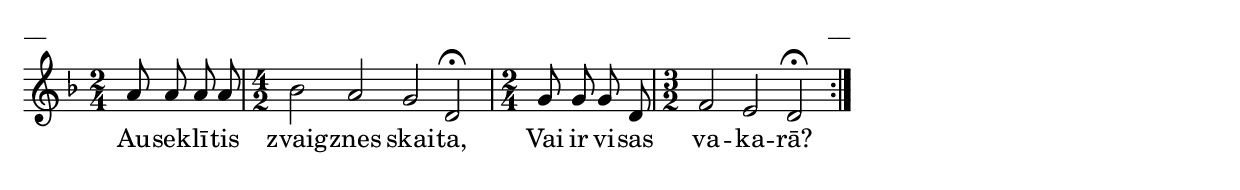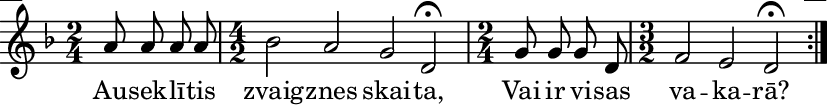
\version "2.13.18"
#(ly:set-option 'crop #t)

%\header {
%    title = "Auseklītis zvaigznes skaita"
%} 
\paper {
line-width = 14\cm
left-margin = 0.4\cm
between-system-padding = 0.1\cm
between-system-space = 0.1\cm
}
\layout {
indent = #0
ragged-last = ##f
}


voiceA = \relative c' {
\clef "treble"
\key d \minor
\time 2/4
\repeat volta 2 {
a'8 a a a \time 4/2
bes2 a g d\fermata \time 2/4
g8 g g d \time 3/2 
f2 e d\fermata
}
} 



lyricA = \lyricmode {
Au -- sek -- lī -- tis zvaig -- znes skai -- ta, 
Vai ir vi -- sas va -- ka -- rā? 
}



fullScore = <<
\new Staff {
<<
\new Voice = "voiceA" { \oneVoice \autoBeamOff \voiceA }
\new Lyrics \lyricsto "voiceA" \lyricA
>>
}
>>

\score {
\fullScore
\header { piece = "__" opus = "__" }
}
\markup { \with-color #(x11-color 'white) \sans \smaller "__" }
\score {
\unfoldRepeats
\fullScore
\midi {
\context { \Staff \remove "Staff_performer" }
\context { \Voice \consists "Staff_performer" }
}
}


